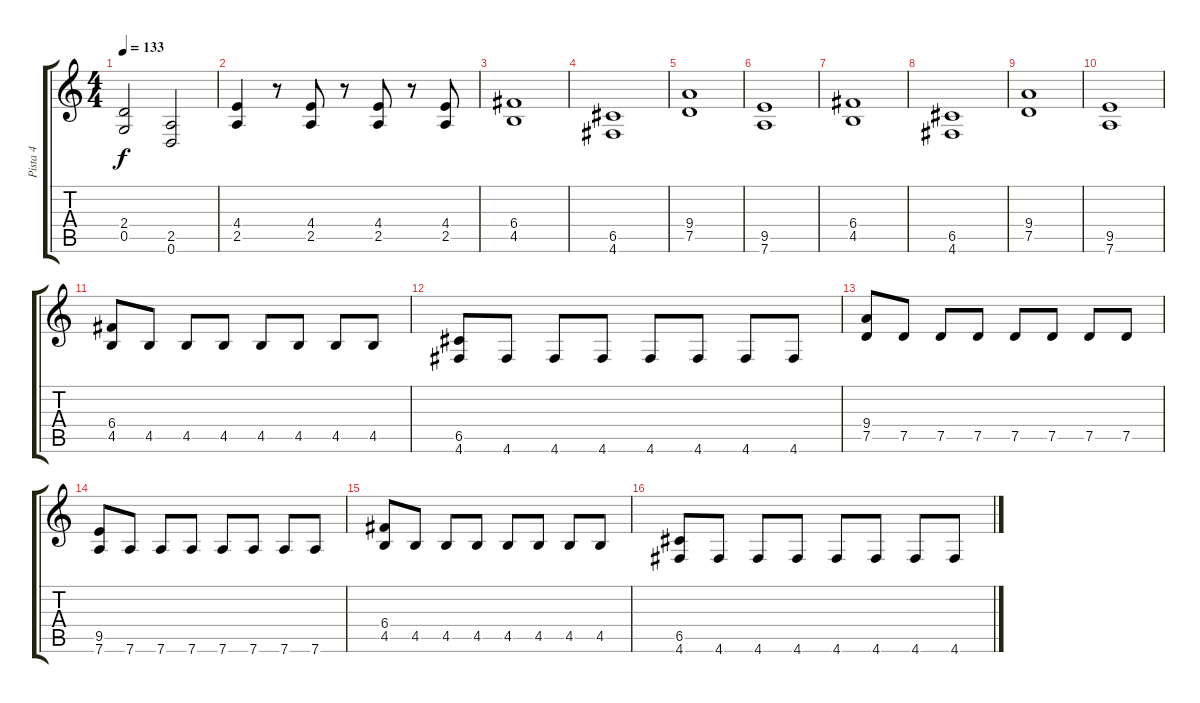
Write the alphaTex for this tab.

\track ("Pista 4" "Pista 4") {instrument distortionguitar}
\staff {score tabs}
\tuning (D4 A3 F3 C3 G2 D2) {hide}
\ts (4 4)
\tempo 133
\clef g2
\ks c
(2.4 0.5).2{dy f} (2.5 0.6).2 |
(4.4 2.5).4 r.8 (4.4 2.5).8 r.8 (4.4 2.5).8 r.8 (4.4 2.5).8 |
(6.4 4.5).1{volume 12} |
(6.5 4.6).1 |
(9.4 7.5).1 |
(9.5 7.6).1 |
(6.4 4.5).1{volume 10} |
(6.5 4.6).1 |
(9.4 7.5).1 |
(9.5 7.6).1 |
(6.4 4.5).8 4.5.8 4.5.8 4.5.8 4.5.8 4.5.8 4.5.8 4.5.8 |
(6.5 4.6).8 4.6.8 4.6.8 4.6.8 4.6.8 4.6.8 4.6.8 4.6.8 |
(9.4 7.5).8 7.5.8 7.5.8 7.5.8 7.5.8 7.5.8 7.5.8 7.5.8 |
(9.5 7.6).8 7.6.8 7.6.8 7.6.8 7.6.8 7.6.8 7.6.8 7.6.8 |
(6.4 4.5).8 4.5.8 4.5.8 4.5.8 4.5.8 4.5.8 4.5.8 4.5.8 |
(6.5 4.6).8 4.6.8 4.6.8 4.6.8 4.6.8 4.6.8 4.6.8 4.6.8
